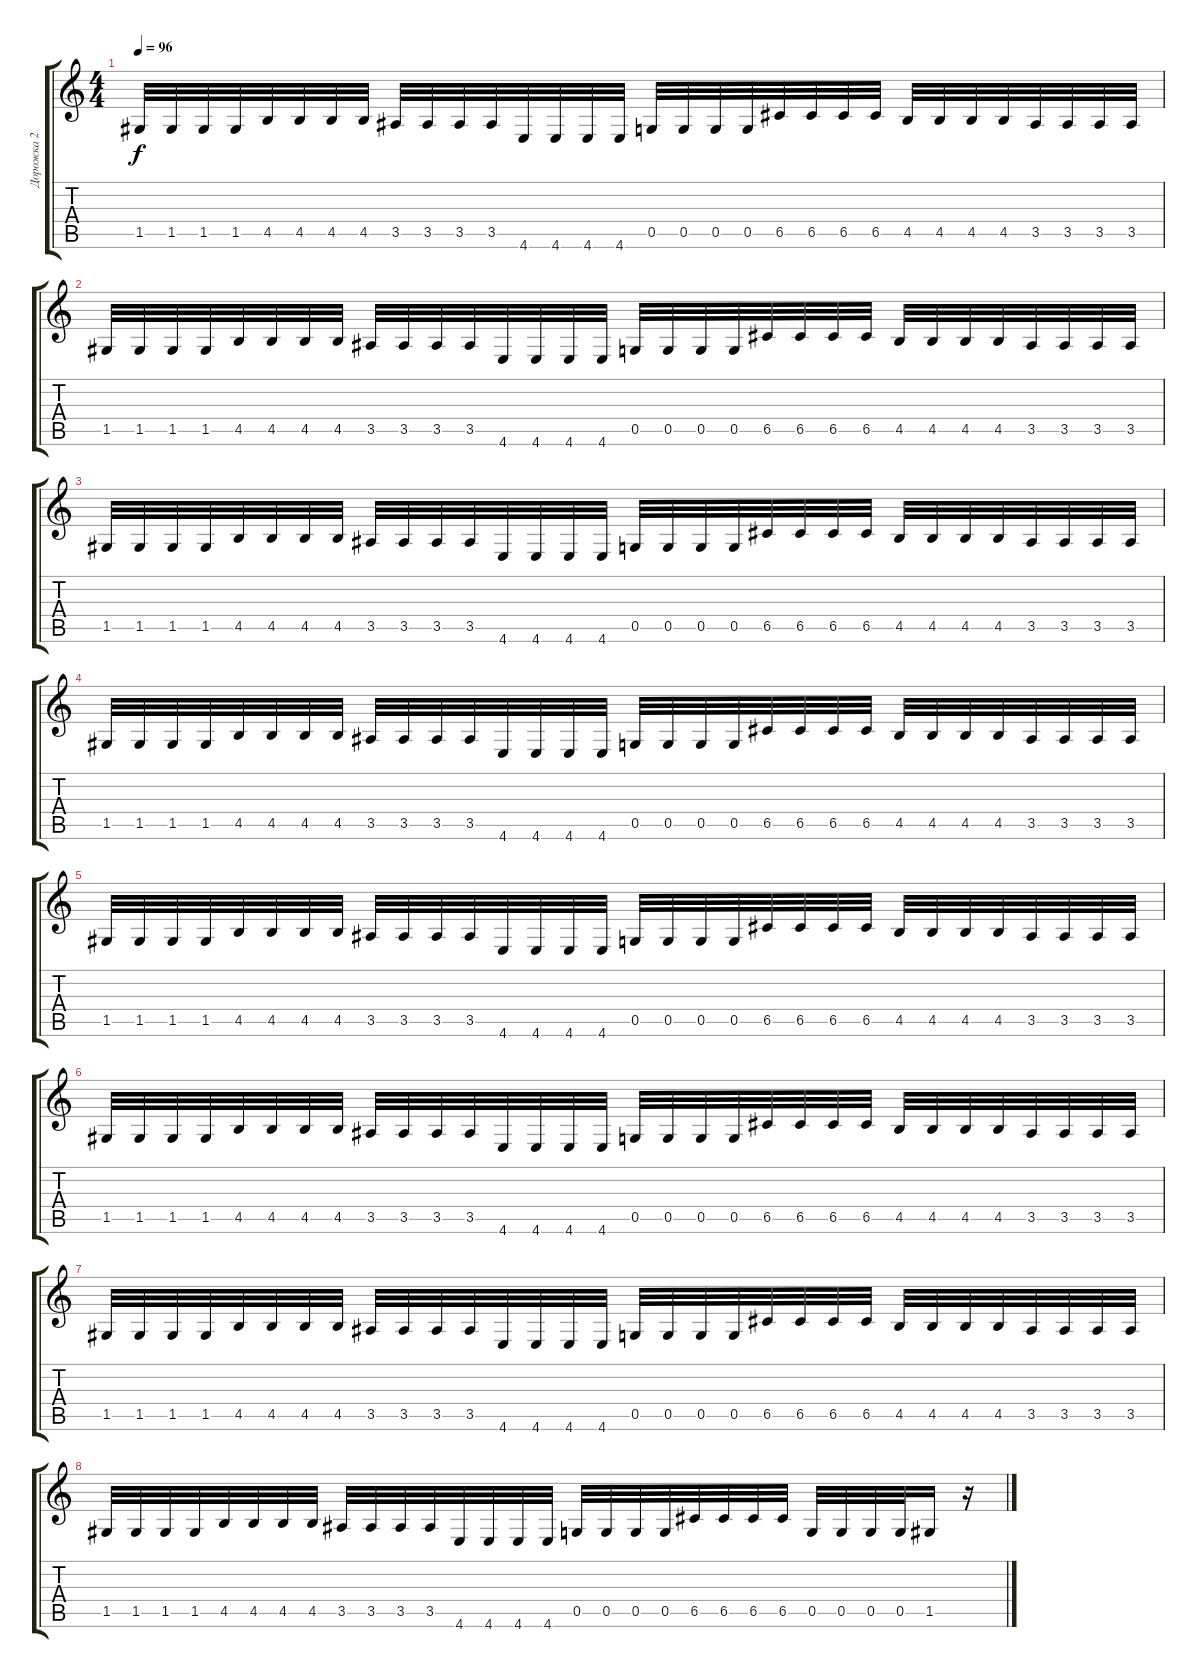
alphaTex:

\track ("Дорожка 2" "Дорожка 2") {instrument distortionguitar}
\staff {score tabs}
\tuning (D4 A3 F3 C3 G2 C2) {hide}
\ts (4 4)
\tempo 96
\clef g2
\ks c
1.5.32{dy f} 1.5.32 1.5.32 1.5.32 4.5.32 4.5.32 4.5.32 4.5.32 3.5.32 3.5.32 3.5.32 3.5.32 4.6.32 4.6.32 4.6.32 4.6.32 0.5.32 0.5.32 0.5.32 0.5.32 6.5.32 6.5.32 6.5.32 6.5.32 4.5.32 4.5.32 4.5.32 4.5.32 3.5.32 3.5.32 3.5.32 3.5.32 |
1.5.32 1.5.32 1.5.32 1.5.32 4.5.32 4.5.32 4.5.32 4.5.32 3.5.32 3.5.32 3.5.32 3.5.32 4.6.32 4.6.32 4.6.32 4.6.32 0.5.32 0.5.32 0.5.32 0.5.32 6.5.32 6.5.32 6.5.32 6.5.32 4.5.32 4.5.32 4.5.32 4.5.32 3.5.32 3.5.32 3.5.32 3.5.32 |
1.5.32 1.5.32 1.5.32 1.5.32 4.5.32 4.5.32 4.5.32 4.5.32 3.5.32 3.5.32 3.5.32 3.5.32 4.6.32 4.6.32 4.6.32 4.6.32 0.5.32 0.5.32 0.5.32 0.5.32 6.5.32 6.5.32 6.5.32 6.5.32 4.5.32 4.5.32 4.5.32 4.5.32 3.5.32 3.5.32 3.5.32 3.5.32 |
1.5.32 1.5.32 1.5.32 1.5.32 4.5.32 4.5.32 4.5.32 4.5.32 3.5.32 3.5.32 3.5.32 3.5.32 4.6.32 4.6.32 4.6.32 4.6.32 0.5.32 0.5.32 0.5.32 0.5.32 6.5.32 6.5.32 6.5.32 6.5.32 4.5.32 4.5.32 4.5.32 4.5.32 3.5.32 3.5.32 3.5.32 3.5.32 |
1.5.32 1.5.32 1.5.32 1.5.32 4.5.32 4.5.32 4.5.32 4.5.32 3.5.32 3.5.32 3.5.32 3.5.32 4.6.32 4.6.32 4.6.32 4.6.32 0.5.32 0.5.32 0.5.32 0.5.32 6.5.32 6.5.32 6.5.32 6.5.32 4.5.32 4.5.32 4.5.32 4.5.32 3.5.32 3.5.32 3.5.32 3.5.32 |
1.5.32 1.5.32 1.5.32 1.5.32 4.5.32 4.5.32 4.5.32 4.5.32 3.5.32 3.5.32 3.5.32 3.5.32 4.6.32 4.6.32 4.6.32 4.6.32 0.5.32 0.5.32 0.5.32 0.5.32 6.5.32 6.5.32 6.5.32 6.5.32 4.5.32 4.5.32 4.5.32 4.5.32 3.5.32 3.5.32 3.5.32 3.5.32 |
1.5.32 1.5.32 1.5.32 1.5.32 4.5.32 4.5.32 4.5.32 4.5.32 3.5.32 3.5.32 3.5.32 3.5.32 4.6.32 4.6.32 4.6.32 4.6.32 0.5.32 0.5.32 0.5.32 0.5.32 6.5.32 6.5.32 6.5.32 6.5.32 4.5.32 4.5.32 4.5.32 4.5.32 3.5.32 3.5.32 3.5.32 3.5.32 |
1.5.32 1.5.32 1.5.32 1.5.32 4.5.32 4.5.32 4.5.32 4.5.32 3.5.32 3.5.32 3.5.32 3.5.32 4.6.32 4.6.32 4.6.32 4.6.32 0.5.32 0.5.32 0.5.32 0.5.32 6.5.32 6.5.32 6.5.32 6.5.32 0.5.32 0.5.32 0.5.32 0.5.32 1.5.16 r.16
